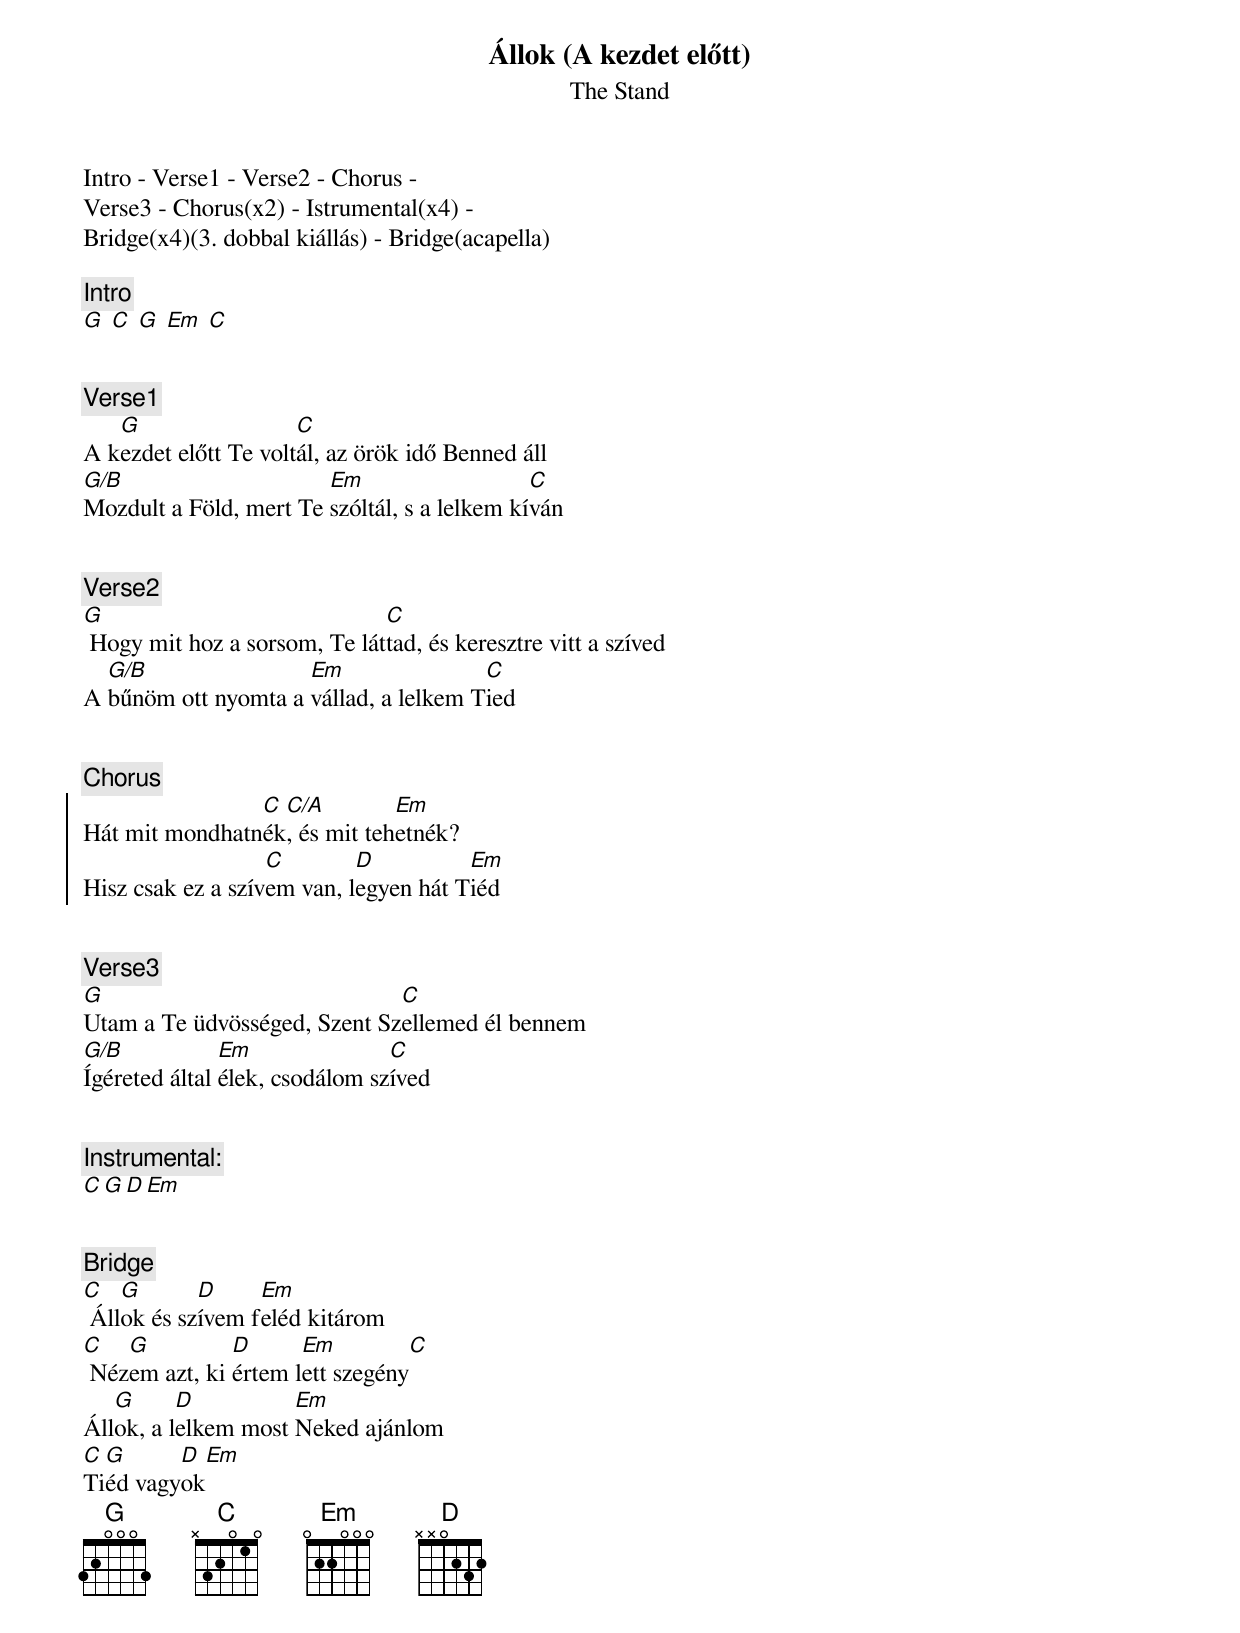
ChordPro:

{title: Állok (A kezdet előtt)}
{subtitle: The Stand}
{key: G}

Intro - Verse1 - Verse2 - Chorus -
Verse3 - Chorus(x2) - Istrumental(x4) -
Bridge(x4)(3. dobbal kiállás) - Bridge(acapella)

{c:Intro}
[G] [C] [G] [Em] [C]


{c:Verse1}
A k[G]ezdet előtt Te volt[C]ál, az örök idő Benned áll
[G/B]Mozdult a Föld, mert Te [Em]szóltál, s a lelkem kí[C]ván


{c:Verse2}
[G] Hogy mit hoz a sorsom, Te lát[C]tad, és keresztre vitt a szíved
A [G/B]bűnöm ott nyomta a [Em]vállad, a lelkem T[C]ied


{c:Chorus}
{soc}
Hát mit mondhatn[C]ék[C/A], és mit teh[Em]etnék?
Hisz csak ez a szív[C]em van, l[D]egyen hát T[Em]iéd
{eoc}


{c:Verse3}
[G]Utam a Te üdvösséged, Szent Sz[C]ellemed él bennem
[G/B]Ígéreted által [Em]élek, csodálom sz[C]íved


{c:Instrumental:}
[C][G][D][Em]


{c:Bridge}
[C] Áll[G]ok és sz[D]ívem f[Em]eléd kitárom
[C] Néz[G]em azt, ki [D]értem l[Em]ett szegény[C]
Áll[G]ok, a l[D]elkem most [Em]Neked ajánlom
[C]Ti[G]éd vagy[D]ok[Em]
